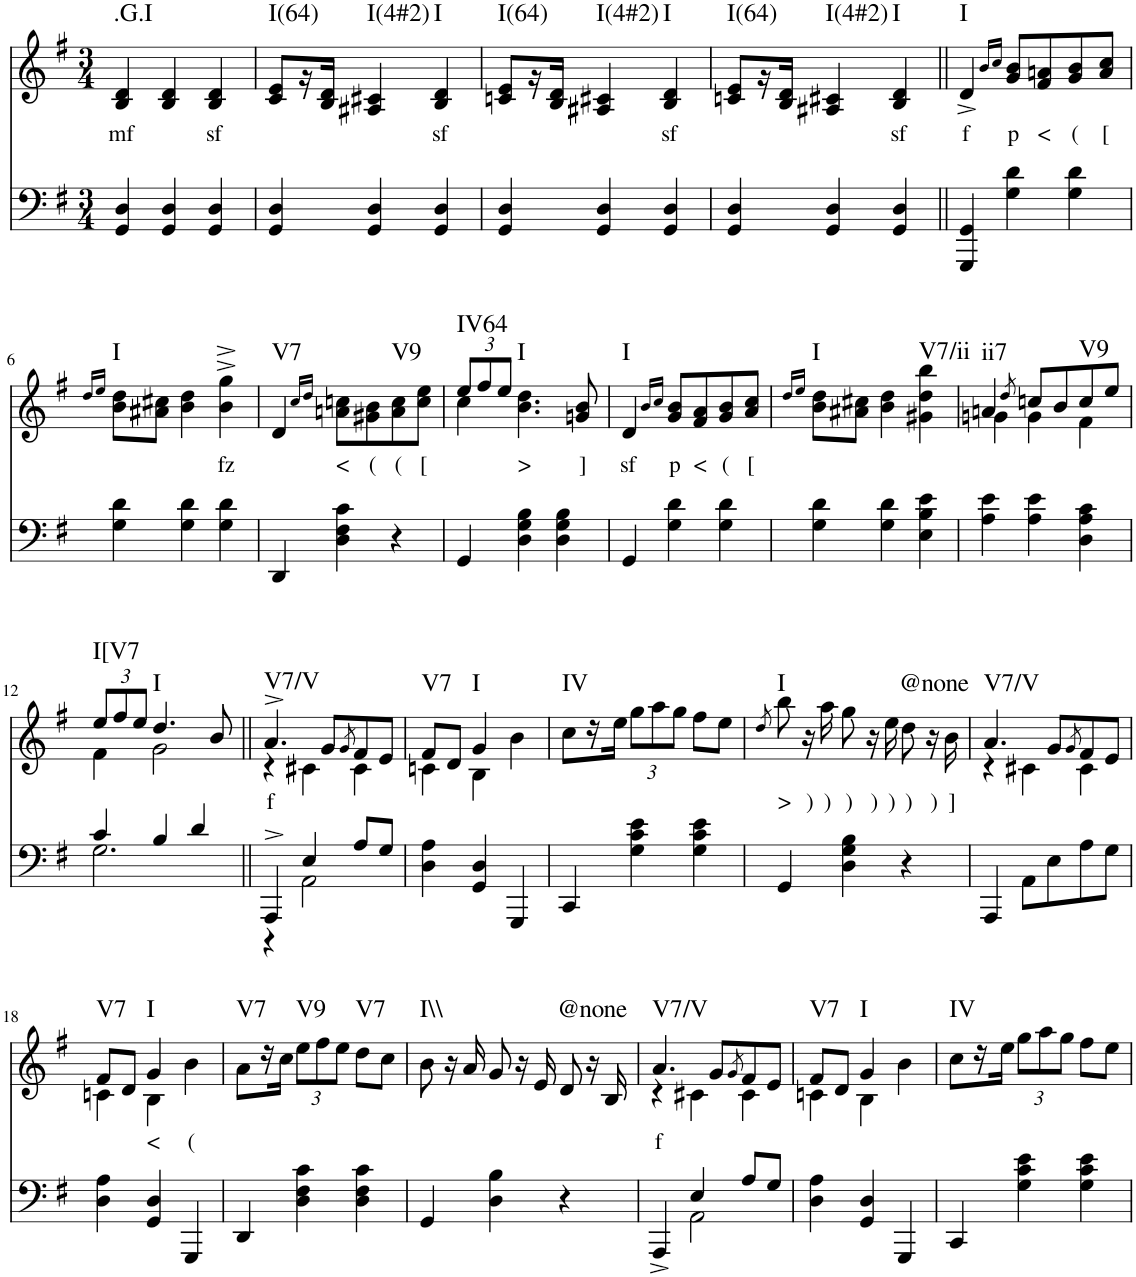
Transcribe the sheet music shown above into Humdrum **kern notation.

**kern	**kern	**text	**harte
*part2	*part1	*part1	*part1
*staff2	*staff1	*staff1	*
*I"Piano	*I"Piano	*	*
*I'Pno	*I'Pno	*	*
*clefF4	*clefG2	*	*
*k[f#]	*k[f#]	*	*
*G:	*G:	*	*
*M3/4	*M3/4	*	*
=1	=1	=1	=1
!	!	!LO:LY:b	!LO:H:kt=.G.I
4GG/ 4D/	4B/ 4d/	mf	N
4GG/ 4D/	4B/ 4d/	.	.
!	!	!LO:LY:b	!
4GG/ 4D/	4B/ 4d/	sf	.
=2	=2	=2	=2
!	!	!	!LO:H:kt=I(64)
4GG/ 4D/	8c/ 8e/L	.	N
.	16r	.	.
.	16B/ 16d/JJ	.	.
!	!	!	!LO:H:kt=I(4#2)
4GG/ 4D/	4A#X/ 4c#X/	.	N
!	!	!LO:LY:b	!LO:H:kt=I
4GG/ 4D/	4B/ 4d/	sf	N
=3	=3	=3	=3
!	!	!	!LO:H:kt=I(64)
4GG/ 4D/	8cn/ 8e/L	.	N
.	16r	.	.
.	16B/ 16d/JJ	.	.
!	!	!	!LO:H:kt=I(4#2)
4GG/ 4D/	4A#X/ 4c#X/	.	N
!	!	!LO:LY:b	!LO:H:kt=I
4GG/ 4D/	4B/ 4d/	sf	N
=4	=4	=4	=4
!	!	!	!LO:H:kt=I(64)
4GG/ 4D/	8cn/ 8e/L	.	N
.	16r	.	.
.	16B/ 16d/JJ	.	.
!	!	!	!LO:H:kt=I(4#2)
4GG/ 4D/	4A#X/ 4c#X/	.	N
!	!	!LO:LY:b	!LO:H:kt=I
4GG/ 4D/	4B/ 4d/	sf	N
=5||	=5||	=5||	=5||
!	!	!LO:LY:b	!LO:H:kt=I
4GGG/ 4GG/	4d^/	f	N
.	16qb/LL	.	.
.	16qcc/JJ	.	.
!	!	!LO:LY:b	!
4G\ 4d\	8g/ 8b/L	p	.
!	!	!LO:LY:b	!
.	8f#/ 8an/	<	.
!	!	!LO:LY:b	!
4G\ 4d\	8g/ 8b/	(	.
!	!	!LO:LY:b	!
.	8a/ 8cc/J	[	.
!!LO:LB:g=z
=6	=6	=6	=6
.	16qdd/LL	.	.
.	16qee/JJ	.	.
!	!	!	!LO:H:kt=I
4G\ 4d\	8b\ 8dd\L	.	N
.	8a#X\ 8cc#X\J	.	.
4G\ 4d\	4b\ 4dd\	.	.
!	!	!LO:LY:b	!
4G\ 4d\	4b\^ 4gg\^	fz	.
=7	=7	=7	=7
!	!	!	!LO:H:kt=V7
4DD/	4d/	.	N
.	16qcc/LL	.	.
.	16qdd/JJ	.	.
!	!	!LO:LY:b	!
4D\ 4F#\ 4c\	8an\ 8ccn\L	<	.
!	!	!LO:LY:b	!
.	8g#X\ 8b\	(	.
!	!	!LO:LY:b	!LO:H:kt=V9
4r	8a\ 8cc\	(	N
!	!	!LO:LY:b	!
.	8cc\ 8ee\J	[	.
=8	=8	=8	=8
*	*Xbrackettup	*	*
*	*^	*	*
!	!	!	!	!LO:H:kt=IV64
4GG/	12ee/L	4cc\	.	N
.	12ff#/	.	.	.
.	12ee/J	.	.	.
!	!	!	!LO:LY:b	!LO:H:kt=I
4D\ 4G\ 4B\	2ryy	4.b\ 4.dd\	>	N
4D\ 4G\ 4B\	.	.	.	.
!	!	!	!LO:LY:b	!
.	.	8gn/ 8b/	]	.
=9	=9	=9	=9	=9
!	!	!	!LO:LY:b	!LO:H:kt=I
*	*v	*v	*	*
4GG/	4d/	sf	N
.	16qb/LL	.	.
.	16qcc/JJ	.	.
!	!	!LO:LY:b	!
4G\ 4d\	8g/ 8b/L	p	.
!	!	!LO:LY:b	!
.	8f#/ 8a/	<	.
!	!	!LO:LY:b	!
4G\ 4d\	8g/ 8b/	(	.
!	!	!LO:LY:b	!
.	8a/ 8cc/J	[	.
=10	=10	=10	=10
.	16qdd/LL	.	.
.	16qee/JJ	.	.
!	!	!	!LO:H:kt=I
4G\ 4d\	8b\ 8dd\L	.	N
.	8a#X\ 8cc#X\J	.	.
4G\ 4d\	4b\ 4dd\	.	.
!	!	!	!LO:H:kt=V7/ii
4E\ 4B\ 4e\	4g#X\ 4dd\ 4bb\	.	N
=11	=11	=11	=11
*	*^	*	*
!	!	!	!	!LO:H:kt=ii7
4A\ 4e\	4an/	4gn\	.	N
.	8qdd/	.	.	.
4A\ 4e\	8ccn/L	4g\	.	.
.	8b/	.	.	.
!	!	!	!	!LO:H:kt=V9
4D\ 4A\ 4c\	8cc/	4f#\	.	N
.	8ee/J	.	.	.
!!LO:LB:g=z	!!
=12	=12	=12	=12	=12
*^	*	*	*	*
!	!	!	!	!	!LO:H:kt=I[V7
4c/	2.G\	12ee/L	4f#\	.	N
.	.	12ff#/	.	.	.
.	.	12ee/J	.	.	.
!	!	!	!	!	!LO:H:kt=I
4B/	.	4.dd/	2g\	.	N
4d/	.	.	.	.	.
.	.	8b/	.	.	.
=13||	=13||	=13||	=13||	=13||	=13||
!	!	!	!	!LO:LY:b	!LO:H:kt=V7/V
4AAA^/	4r	4.a^/	4r	f	N
4E/	2AA\	.	4c#X\	.	.
.	.	8g/L	.	.	.
.	.	8qg/	.	.	.
8A/L	.	8f#/	4c#\	.	.
8G/J	.	8e/J	.	.	.
*v	*v	*	*	*	*
=14	=14	=14	=14	=14
!	!	!	!	!LO:H:kt=V7
4D\ 4A\	8f#/L	4cn\	.	N
.	8d/J	.	.	.
!	!	!	!	!LO:H:kt=I
4GG/ 4D/	4g/	4B\	.	N
4GGG/	4ryy	4b\	.	.
=15	=15	=15	=15	=15
!	!	!	!	!LO:H:kt=IV
*	*v	*v	*	*
4CC/	8cc\L	.	N
.	16r	.	.
.	16ee\JJ	.	.
4G\ 4c\ 4e\	12gg\L	.	.
.	12aa\	.	.
.	12gg\J	.	.
4G\ 4c\ 4e\	8ff#\L	.	.
.	8ee\J	.	.
=16	=16	=16	=16
.	8qdd/	.	.
!	!	!LO:LY:b	!LO:H:kt=I
4GG/	8bb\	>	N
!	!	!LO:LY:b	!
.	16r	)	.
!	!	!LO:LY:b	!
.	16aa\	)	.
!	!	!LO:LY:b	!
4D\ 4G\ 4B\	8gg\	)	.
!	!	!LO:LY:b	!
.	16r	)	.
!	!	!LO:LY:b	!
.	16ee\	)	.
!	!	!LO:LY:b	!LO:H:kt=@none
4r	8dd\	)	N
!	!	!LO:LY:b	!
.	16r	)	.
!	!	!LO:LY:b	!
.	16b\	]	.
=17	=17	=17	=17
*	*^	*	*
!	!	!	!	!LO:H:kt=V7/V
4AAA/	4.a/	4r	.	N
8AA\L	.	4c#X\	.	.
8E\	8g/L	.	.	.
.	8qg/	.	.	.
8A\	8f#/	4c#\	.	.
8G\J	8e/J	.	.	.
!!LO:LB:g=z	!!
=18	=18	=18	=18	=18
!	!	!	!	!LO:H:kt=V7
4D\ 4A\	8f#/L	4cn\	.	N
.	8d/J	.	.	.
!	!	!	!LO:LY:b	!LO:H:kt=I
4GG/ 4D/	4g/	4B\	<	N
!	!	!	!LO:LY:b	!
4GGG/	4ryy	4b\	(	.
=19	=19	=19	=19	=19
!	!	!	!	!LO:H:kt=V7
*	*v	*v	*	*
4DD/	8a\L	.	N
.	16r	.	.
.	16cc\JJ	.	.
!	!	!	!LO:H:kt=V9
4D\ 4F#\ 4c\	12ee\L	.	N
.	12ff#\	.	.
.	12ee\J	.	.
!	!	!	!LO:H:kt=V7
4D\ 4F#\ 4c\	8dd\L	.	N
.	8cc\J	.	.
=20	=20	=20	=20
!	!	!	!LO:H:kt=I\\
4GG/	8b\	.	N
.	16r	.	.
.	16a/	.	.
4D\ 4B\	8g/	.	.
.	16r	.	.
.	16e/	.	.
!	!	!	!LO:H:kt=@none
4r	8d/	.	N
.	16r	.	.
.	16B/	.	.
=21	=21	=21	=21
*^	*^	*	*
!	!	!	!	!LO:LY:b	!LO:H:kt=V7/V
4AAA^/	4ryy	4.a/	4r	f	N
4E/	2AA\	.	4c#X\	.	.
.	.	8g/L	.	.	.
.	.	8qg/	.	.	.
8A/L	.	8f#/	4c#\	.	.
8G/J	.	8e/J	.	.	.
*v	*v	*	*	*	*
=22	=22	=22	=22	=22
!	!	!	!	!LO:H:kt=V7
4D\ 4A\	8f#/L	4cn\	.	N
.	8d/J	.	.	.
!	!	!	!	!LO:H:kt=I
4GG/ 4D/	4g/	4B\	.	N
4GGG/	4ryy	4b\	.	.
=23	=23	=23	=23	=23
!	!	!	!	!LO:H:kt=IV
*	*v	*v	*	*
4CC/	8cc\L	.	N
.	16r	.	.
.	16ee\JJ	.	.
4G\ 4c\ 4e\	12gg\L	.	.
.	12aa\	.	.
.	12gg\J	.	.
4G\ 4c\ 4e\	8ff#\L	.	.
.	8ee\J	.	.
=	=	=	=
*-	*-	*-	*-
